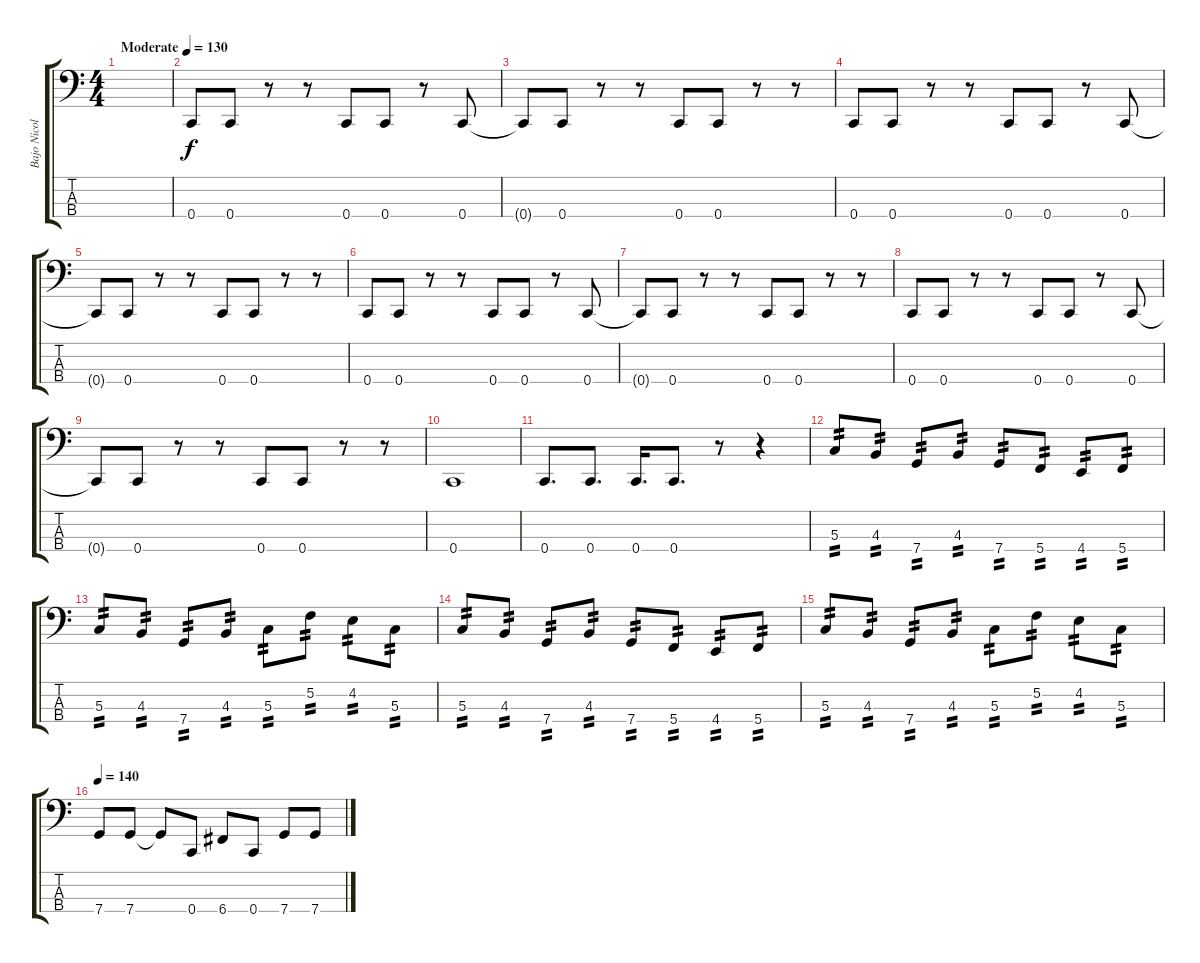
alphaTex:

\track ("Bajo Nicolas" "Bajo Nicol") {instrument electricbassfinger}
\staff {score tabs}
\tuning (F2 C2 G1 C1) {hide}
\ts (4 4)
\tempo (130 "Moderate")
\clef f4
\ks c
|
0.4.8 0.4.8 r.8 r.8 0.4.8 0.4.8 r.8 0.4.8 |
0.4{t}.8 0.4.8 r.8 r.8 0.4.8 0.4.8 r.8 r.8 |
0.4.8 0.4.8 r.8 r.8 0.4.8 0.4.8 r.8 0.4.8 |
0.4{t}.8 0.4.8 r.8 r.8 0.4.8 0.4.8 r.8 r.8 |
0.4.8 0.4.8 r.8 r.8 0.4.8 0.4.8 r.8 0.4.8 |
0.4{t}.8 0.4.8 r.8 r.8 0.4.8 0.4.8 r.8 r.8 |
0.4.8 0.4.8 r.8 r.8 0.4.8 0.4.8 r.8 0.4.8 |
0.4{t}.8 0.4.8 r.8 r.8 0.4.8 0.4.8 r.8 r.8 |
0.4.1 |
0.4.8{d} 0.4.8{d} 0.4.16{d} 0.4.8{d} r.8 r.4 |
5.3.8{tp 2} 4.3.8{tp 2} 7.4.8{tp 2} 4.3.8{tp 2} 7.4.8{tp 2} 5.4.8{tp 2} 4.4.8{tp 2} 5.4.8{tp 2} |
5.3.8{tp 2} 4.3.8{tp 2} 7.4.8{tp 2} 4.3.8{tp 2} 5.3.8{tp 2} 5.2.8{tp 2} 4.2.8{tp 2} 5.3.8{tp 2} |
5.3.8{tp 2} 4.3.8{tp 2} 7.4.8{tp 2} 4.3.8{tp 2} 7.4.8{tp 2} 5.4.8{tp 2} 4.4.8{tp 2} 5.4.8{tp 2} |
5.3.8{tp 2} 4.3.8{tp 2} 7.4.8{tp 2} 4.3.8{tp 2} 5.3.8{tp 2} 5.2.8{tp 2} 4.2.8{tp 2} 5.3.8{tp 2} |
\tempo 140
7.4.8 7.4.8 7.4{t}.8 0.4.8 6.4.8 0.4.8 7.4.8 7.4.8
